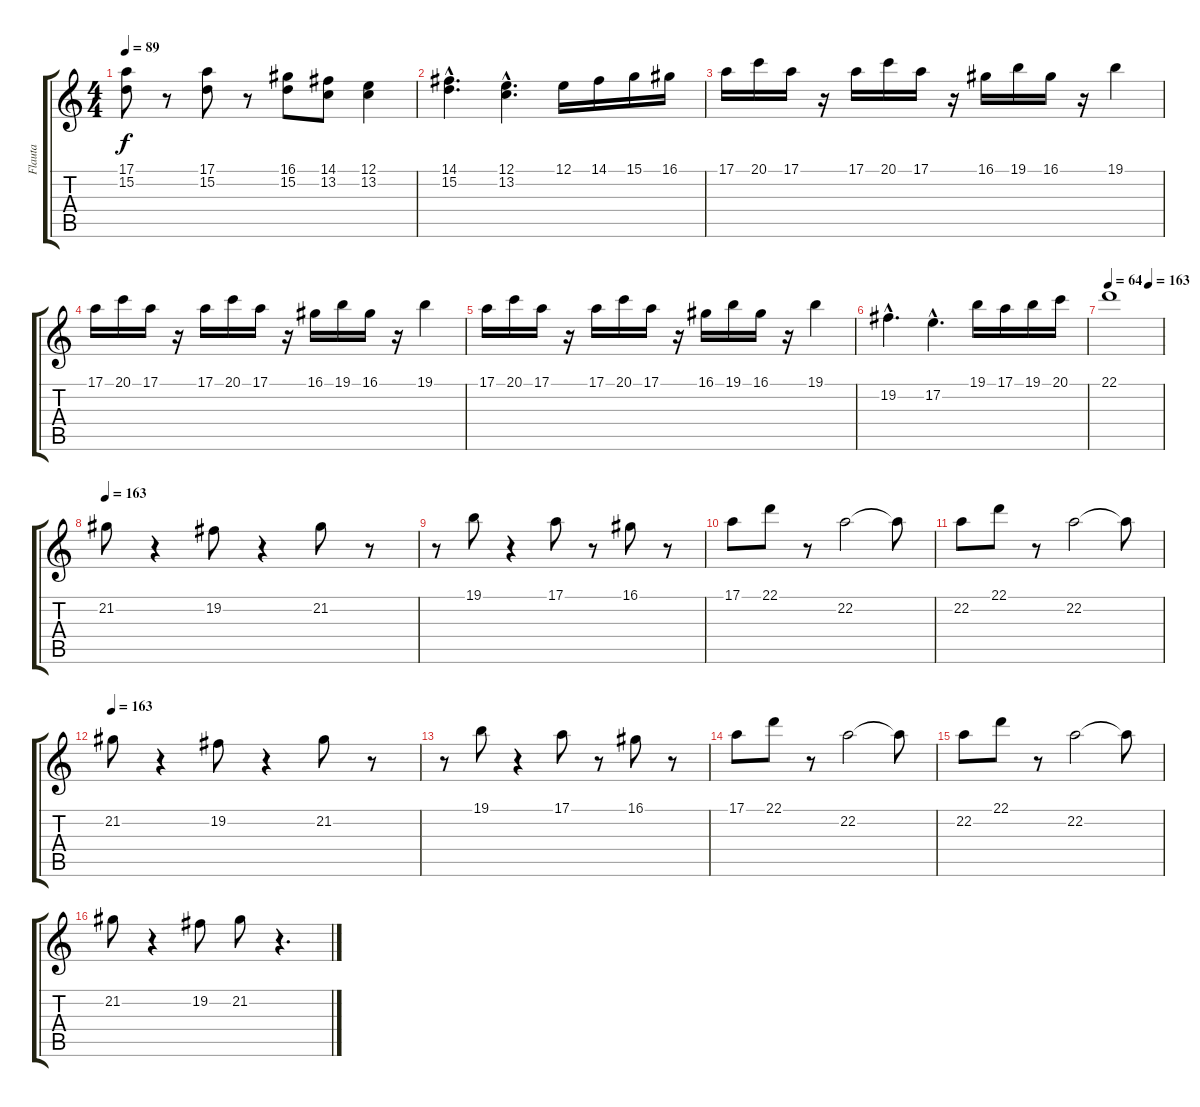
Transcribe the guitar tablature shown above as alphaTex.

\track ("Flauta" "Flauta") {instrument flute}
\staff {score tabs}
\tuning (E4 B3 G3 D3 A2 E2) {hide}
\ts (4 4)
\tempo 89
\clef g2
\ks c
(17.1 15.2).8{dy f} r.8 (17.1 15.2).8 r.8 (16.1 15.2).8 (14.1 13.2).8 (12.1 13.2).4 |
(14.1{hac} 15.2{hac}).4{d} (12.1{hac} 13.2{hac}).4{d} 12.1.16 14.1.16 15.1.16 16.1.16 |
17.1.16 20.1.16 17.1.16 r.16 17.1.16 20.1.16 17.1.16 r.16 16.1.16 19.1.16 16.1.16 r.16 19.1.4 |
17.1.16 20.1.16 17.1.16 r.16 17.1.16 20.1.16 17.1.16 r.16 16.1.16 19.1.16 16.1.16 r.16 19.1.4 |
17.1.16 20.1.16 17.1.16 r.16 17.1.16 20.1.16 17.1.16 r.16 16.1.16 19.1.16 16.1.16 r.16 19.1.4 |
19.2{hac}.4{d} 17.2{hac}.4{d} 19.1.16 17.1.16 19.1.16 20.1.16 |
\tempo 64
\tempo (163 0.75)
22.1.1 |
\tempo 163
21.2.8 r.4 19.2.8 r.4 21.2.8 r.8 |
r.8 19.1.8 r.4 17.1.8 r.8 16.1.8 r.8 |
17.1.8 22.1.8 r.8 22.2.2 22.2{t}.8 |
22.2.8 22.1.8 r.8 22.2.2 22.2{t}.8 |
\tempo 163
21.2.8 r.4 19.2.8 r.4 21.2.8 r.8 |
r.8 19.1.8 r.4 17.1.8 r.8 16.1.8 r.8 |
17.1.8 22.1.8 r.8 22.2.2 22.2{t}.8 |
22.2.8 22.1.8 r.8 22.2.2 22.2{t}.8 |
21.2.8 r.4 19.2.8 21.2.8 r.4{d}
